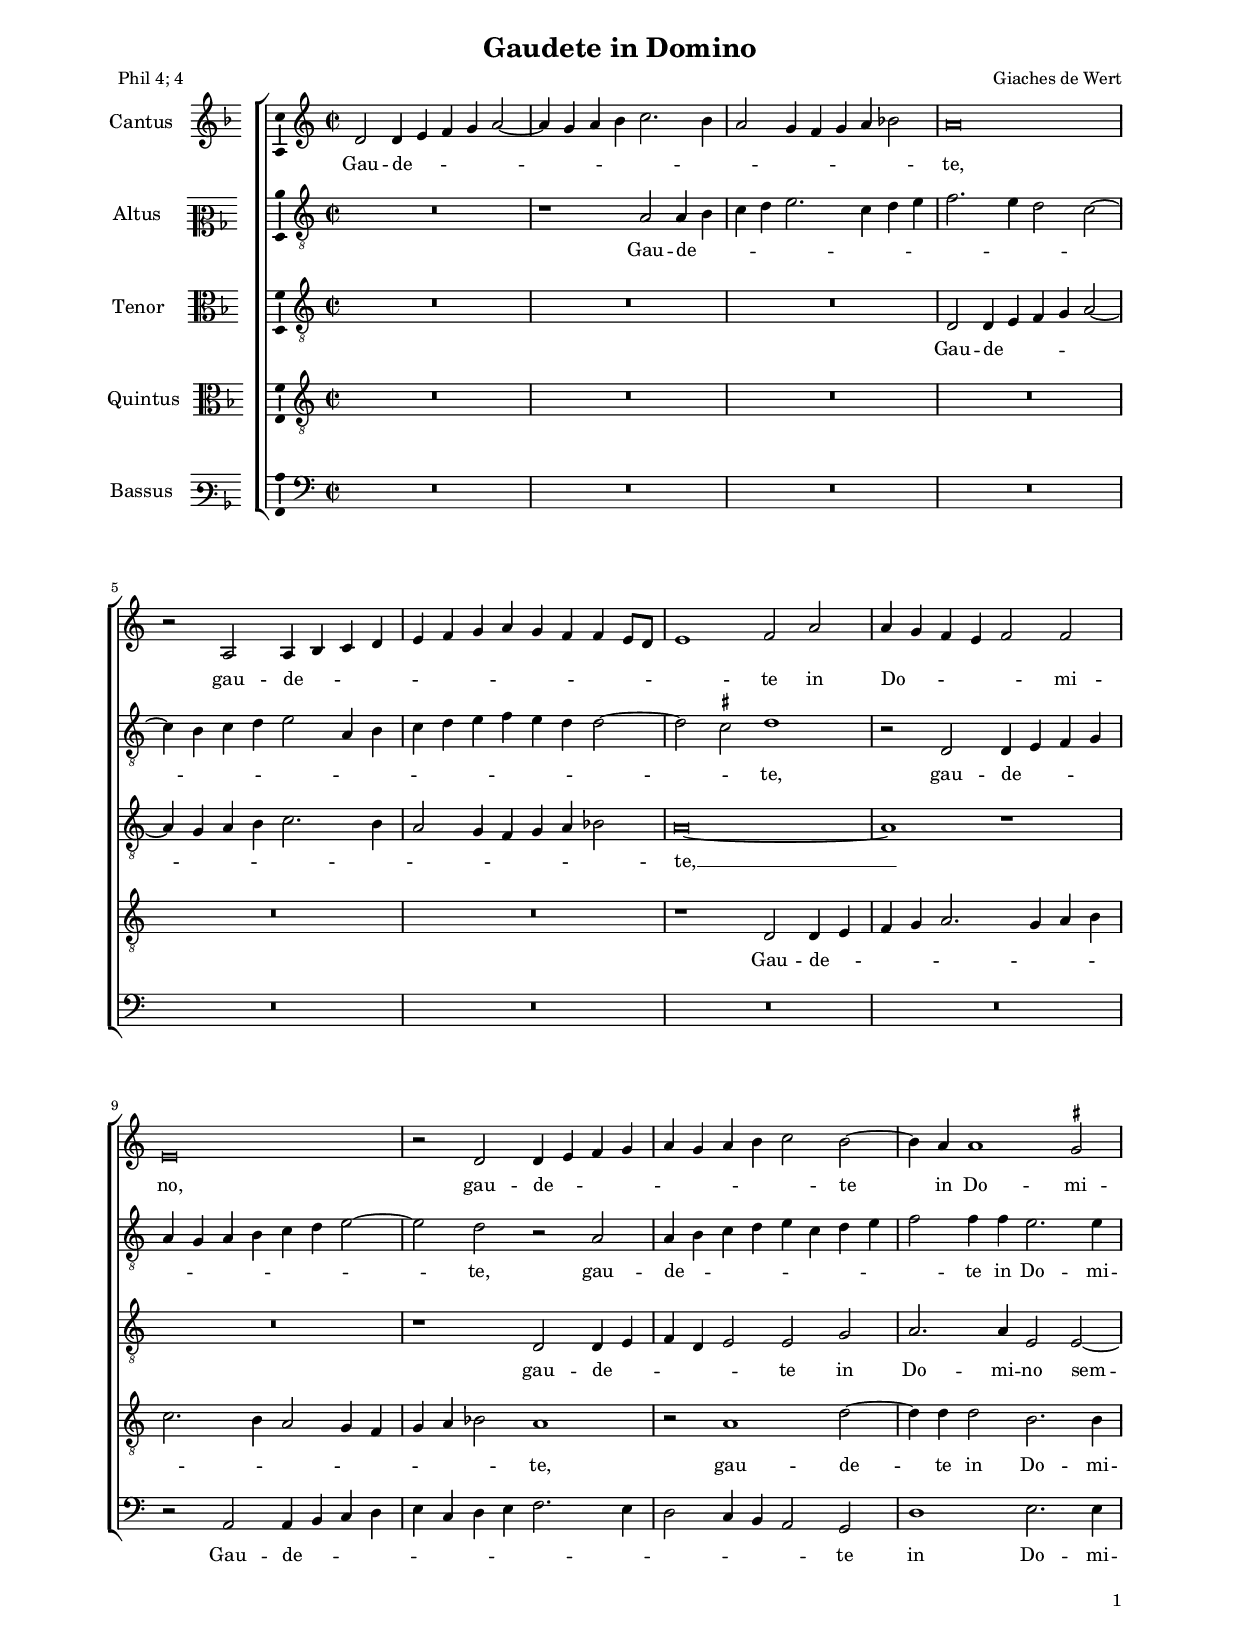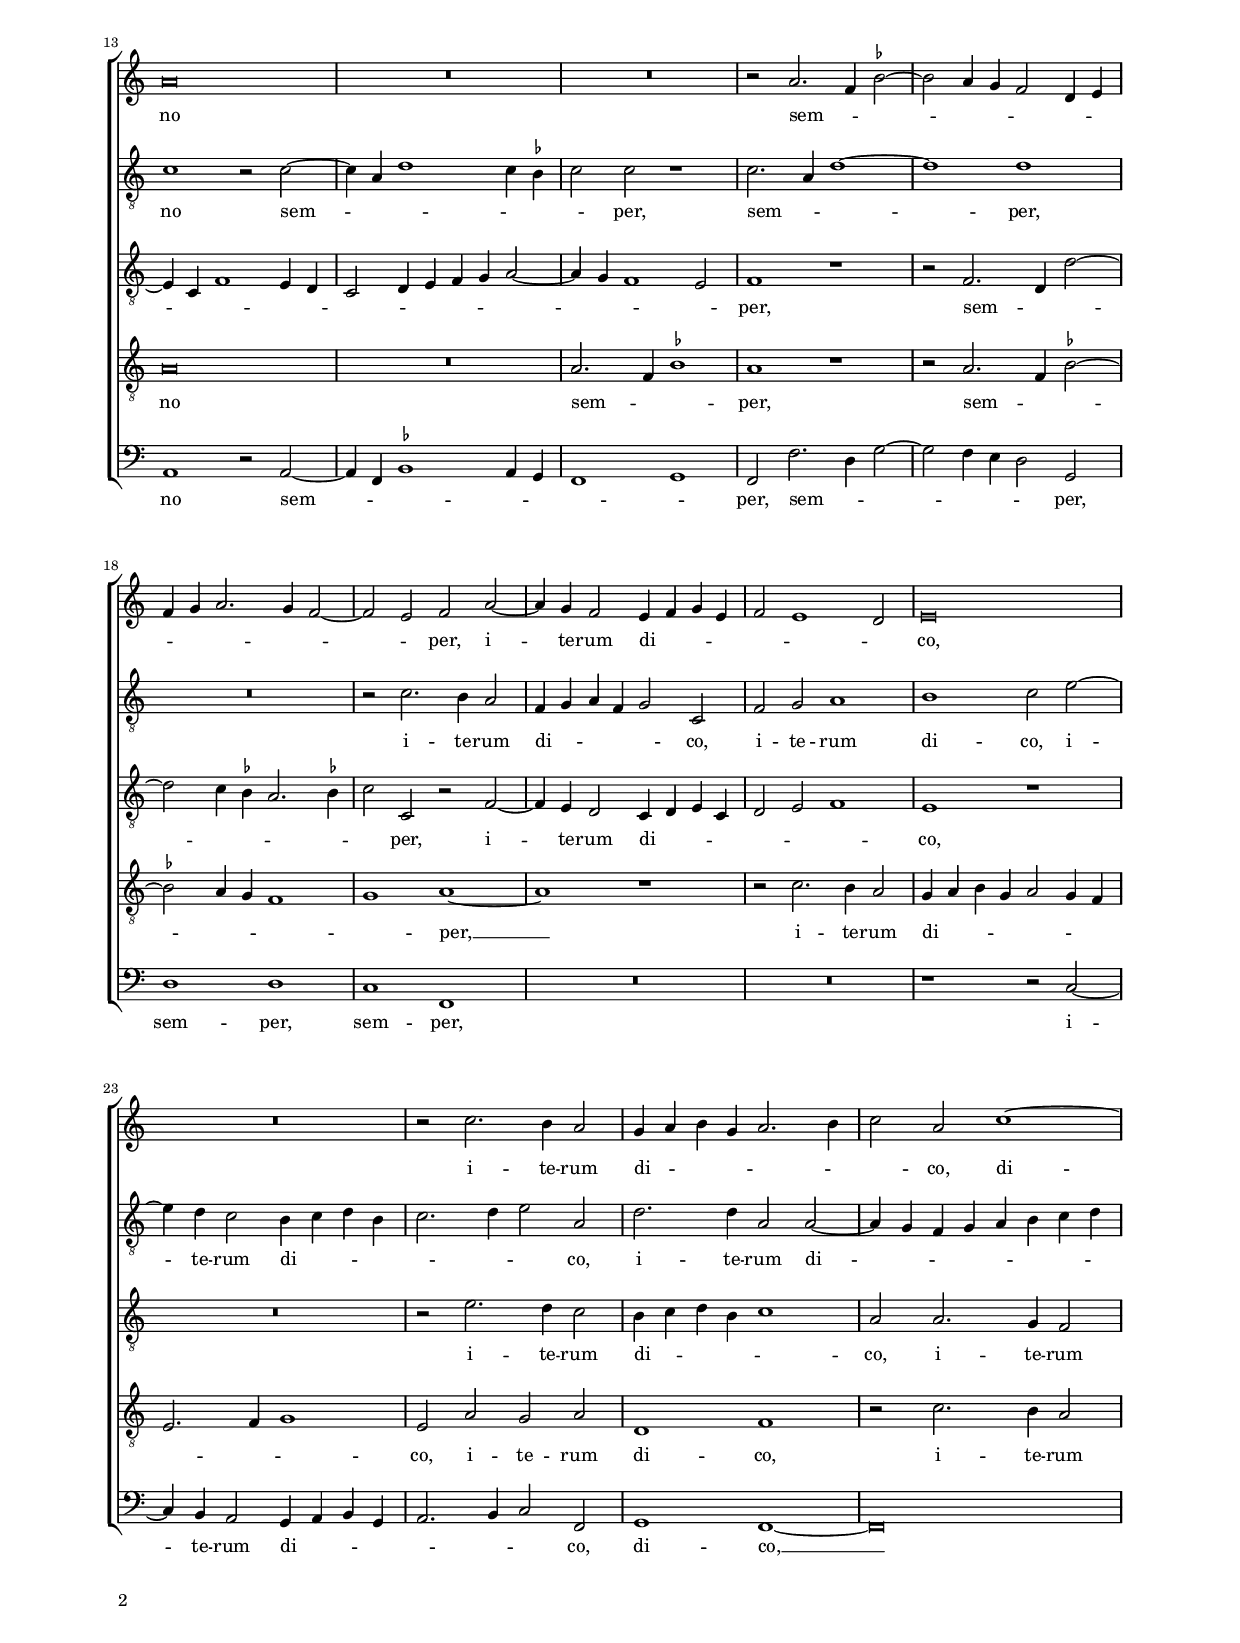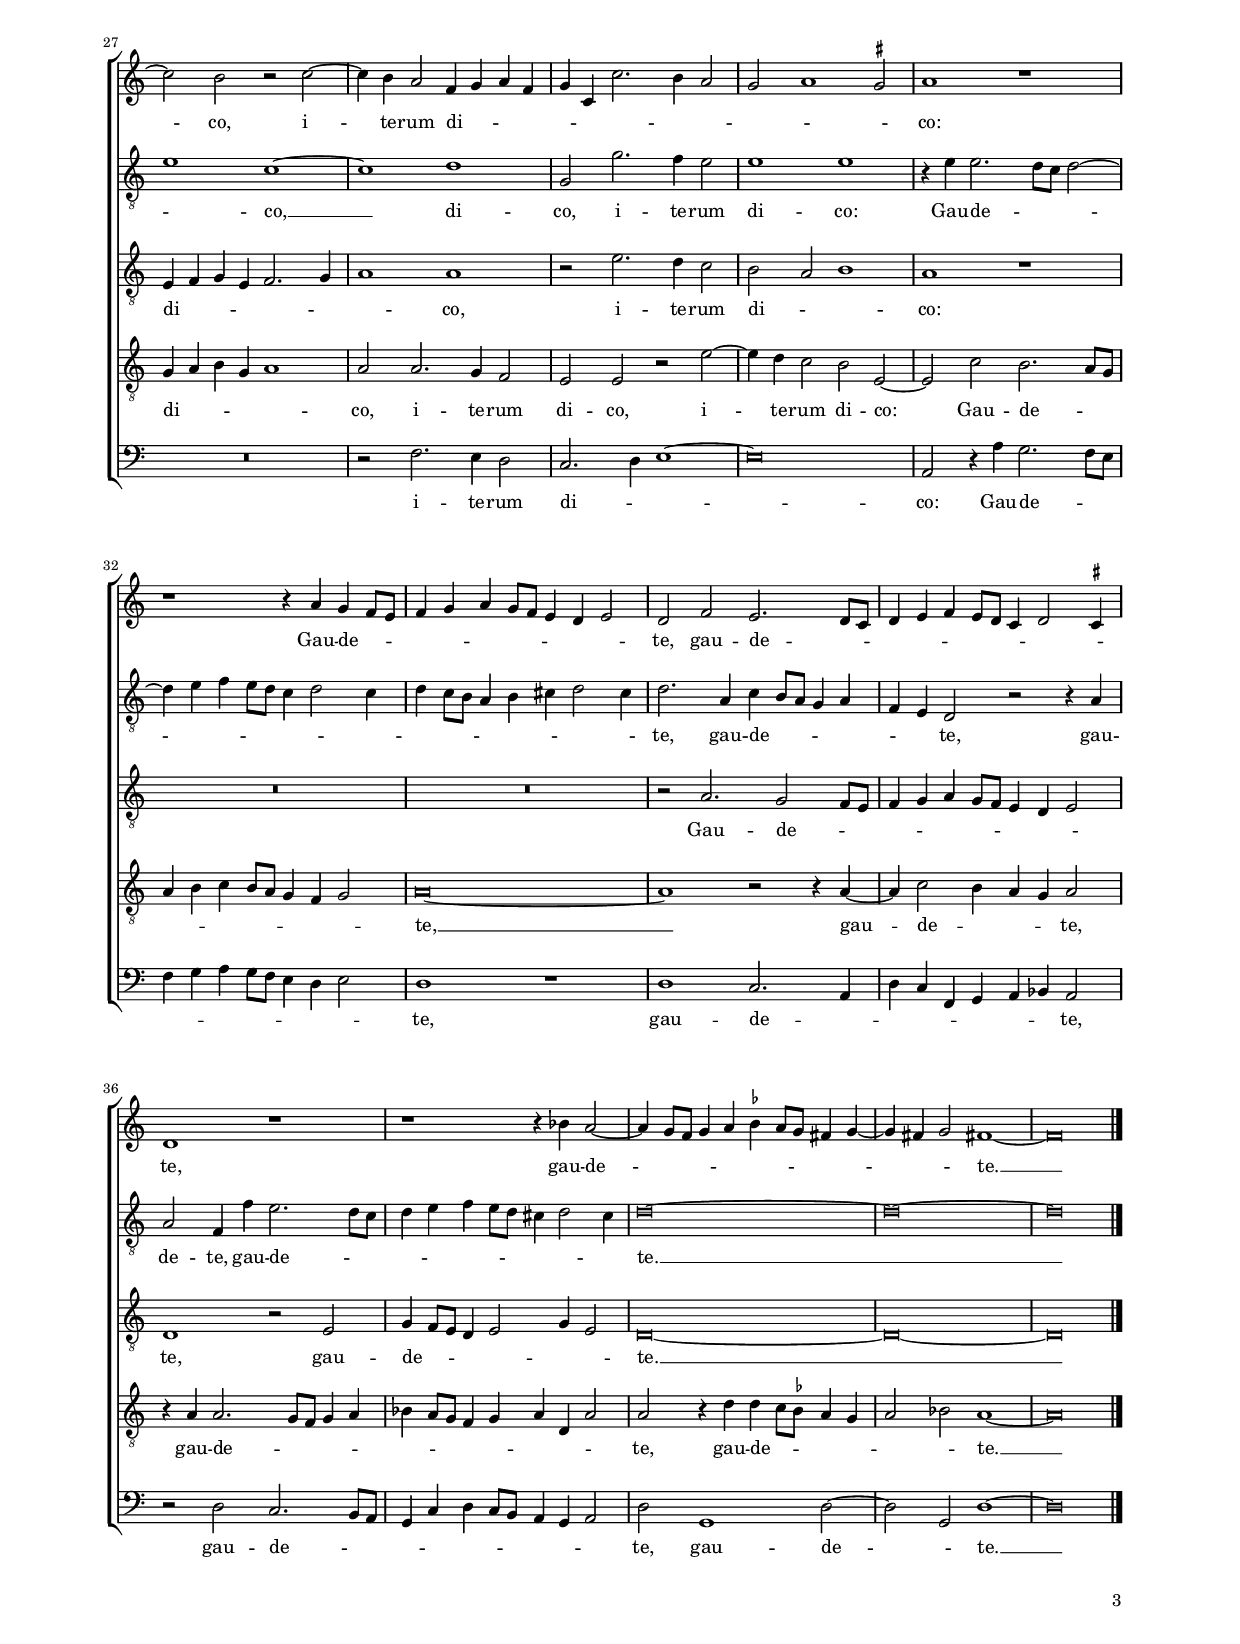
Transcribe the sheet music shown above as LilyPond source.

\header
{
  title="Gaudete in Domino"
  composer="Giaches de Wert"
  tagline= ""
  poet="Phil 4; 4"
}

\version "2.22.2"
\language deutsch
#(set-global-staff-size 15)
% #(set-default-paper-size "letter")
#(ly:set-option 'point-and-click #f)




	ficta = { \once \set suggestAccidentals = ##t }

	forget = #(define-music-function (music) (ly:music?) #{
		\accidentalStyle forget
		$music
		\accidentalStyle default
		#})

    
    
\paper
	{
	top-margin = 1.8 \cm
	bottom-margin = 1.2 \cm
	left-margin = 2 \cm
	right-margin = 2 \cm
	ragged-bottom = ##f
	ragged-last-bottom = ##f
	print-page-number = ##f
	system-system-spacing = #'((basic-distance . 17) (minimum-distance . 14) (padding . 7) (strechability . 150))
    oddFooterMarkup=\markup   \fill-line { "" \fromproperty #'page:page-number-string }
    evenFooterMarkup=\markup  \fill-line { \fromproperty #'page:page-number-string "" }
    last-bottom-spacing = #'((basic-distance . 12) (minimum-distance . 7) (padding . 4))
	systems-per-page = 3
%   page-count = 3
%	min-systems-per-page = 3
%	print-all-headers = ##t
%	print-first-page-number = ##t
%	first-page-number = 1
	}

	
global = {
	\key f \major
	\time 2/2 \set Score.measureLength = #(ly:make-moment 2/1)
    \set Score.tempoHideNote = ##t
    \tempo 2 = 90
    \skip 1*2*40 \bar "|."
	}
    

incipitcantus = \markup { \score {
	{
	\set Staff.instrumentName = \markup { \fontsize #1 "Cantus" }
	\key f \major
	\clef violin
	s4 \bar ""
	}
	\layout  {
	raggedright = ##t
	indent = 1.6 \cm
	line-width = 2.2\cm
	\context { \Staff \remove Time_signature_engraver }
	\override Staff.Clef.Y-extent = #'(0 . 0)
	}} \hspace #1 }

      
incipitaltus = \markup { \score {
	{
	\set Staff.instrumentName = \markup { \fontsize #1 "Altus" }
	\key f \major
	\clef mezzosoprano
	s4 \bar ""
	}
	\layout  {
	raggedright = ##t
	indent = 1.6 \cm
	line-width = 2.2\cm
	\context { \Staff \remove Time_signature_engraver }
	\override Staff.Clef.Y-extent = #'(0 . 0)
	}} \hspace #1 }


incipittenor = \markup { \score {
	{
	\set Staff.instrumentName = \markup { \fontsize #1 "Tenor" }
	\key f \major
	\clef alto
	s4 \bar ""
	}
	\layout  {
	raggedright = ##t
	indent = 1.6 \cm
	line-width = 2.2\cm
	\context { \Staff \remove Time_signature_engraver }
	\override Staff.Clef.Y-extent = #'(0 . 0)
	}} \hspace #1 }
      
      
incipitquintus = \markup { \score {
	{
	\set Staff.instrumentName = \markup { \fontsize #1 "Quintus" }
	\key f \major
	\clef alto
	s4 \bar ""
	}
	\layout  {
	raggedright = ##t
	indent = 1.6 \cm
	line-width = 2.2\cm
	\context { \Staff \remove Time_signature_engraver }
	\override Staff.Clef.Y-extent = #'(0 . 0)
	}} \hspace #1 }
      
      
incipitbassus = \markup { \score {
	{
	\set Staff.instrumentName = \markup { \fontsize #1 "Bassus" }
	\key f \major
	\clef varbaritone
	s4 \bar ""
	}
	\layout  {
	raggedright = ##t
	indent = 1.6 \cm
	line-width = 2.2\cm
	\context { \Staff \remove Time_signature_engraver }
	\override Staff.Clef.Y-extent = #'(0 . 0)
	}} \hspace #1 }


cantus =  \relative c''
	{
	g2 g4 a b c d2~
	d4 c d e f2. e4
	d2 c4 b c d es2
	d\breve
%5
	r2 d, d4 e f g |
	a4 b c d c b b a8 g
	a1 b2 d
	d4 c b a b2 b
	a\breve
%10
	r2 g g4 a b c |
	d4 c d e f2 e~
	e4 d d1 \ficta cis2
	d\breve
	R\breve
%15
	R\breve |
	r2 d2. b4 \ficta es2~
	\ficta es2 d4 c b2 g4 a
	b4 c d2. c4 b2~
	b2 a b d~
%20
	d4 c b2 a4 b c a |
	b2 a1 g2
	a\breve
	R\breve
	r2 f'2. e4 d2
%25
	c4 d e c d2. e4 |
	f2 d f1~
	f2 e r f~
	f4 e d2 b4 c d b
	c4 f, f'2. e4 d2
%30
	c2 d1 \ficta cis2 |
	d1 r
	r1 r4 d c b8 a
	b4 c d c8 b a4 g a2
	g2 b a2. g8 f
%35
	g4 a b a8 g f4 g2 \ficta fis4 |
	g1 r
	r1 r4 es' d2~
	d4 c8 b c4 d \ficta es4 d8 c h4 c~
	c4 h c2 h!1~
%40
	h\breve | 
	}


altus =  \relative c'
	{
	R\breve
	r1 d2 d4 e
	f4 g a2. f4 g a
	b2. a4 g2 f~
%5
	f4 e f g a2 d,4 e |
	f4 g a b a g g2~
	g2 \ficta fis g1
	r2 g, g4 a b c
	d4 c d e f g a2~
%10
	a2 g r d |
	d4 e f g a f g a
	b2 b4 b a2. a4
	f1 r2 f~
	f4 d g1 f4 \ficta es
%15
	f2 f r1 |
	f2. d4 g1~
	g1 g
	R\breve
	r2 f2. e4 d2
%20
	b4 c d b c2 f, |
	b2 c d1
	e1 f2 a~
	a4 g f2 e4 f g e
	f2. g4 a2 d,
%25
	g2. g4 d2 d~ |
	d4 c b c d4 e f g
	a1 f~
	f1 g
	c,2 c'2. b4 a2
%30
	a1 a |
	r4 a a2. g8 f g2~
	g4 a b a8 g f4 g2 f4
	g4 f8 e d4 e fis4 g2 fis4
	g2. d4 f e8 d c4 d
%35
	b4 a g2 r2 r4 d' |
	d2 b4 b' a2. g8 f
	g4 a b a8 g fis4 g2 fis4
	g\breve~
	g\breve~
%40
	g\breve |
	}


tenor =  \relative c'
	{
	R\breve
	R\breve
	R\breve
	g2 g4 a b c d2~
%5
	d4 c d e f2. e4 |
	d2 c4 b c d es2
	d\breve~
	d1 r
	R\breve
%10
	r1 g,2 g4 a |
	b4 g a2 a c
	d2. d4 a2 a~
	a4 f b1 a4 g
	f2 g4 a b c d2~
%15
	d4 c b1 a2 |
	b1 r
	r2 b2. g4 g'2~
	g2 f4 \ficta es d2. \ficta es!4
	f2 f, r b~
%20
	b4 a g2 f4 g a f |
	g2 a b1
	a1 r
	R\breve
	r2 a'2. g4 f2
%25
	e4 f g e f1 |
	d2 d2. c4 b2
	a4 b c a b2. c4
	d1 d
	r2 a'2. g4 f2
%30
	e2 d e1 |
	d1 r
	R\breve
	R\breve
	r2 d2. c2 b8 a
%35
	b4 c d c8 b a4 g a2 |
	g1 r2 a
	c4 b8 a g4 a2 c4 a2
	g\breve~
	g\breve~
%40
	g\breve |
	}


quintus  =  \relative c'
	{
	R\breve
	R\breve
	R\breve
	R\breve
%5
	R\breve |
	R\breve
	r1 g2 g4 a
	b4 c d2. c4 d e
	f2. e4 d2 c4 b
%10
	c4 d es2 d1 |
	r2 d1 g2~
	g4 g g2 e2. e4
	d\breve
	R\breve
%15
	d2. b4 \ficta es1 |
	d1 r
	r2 d2. b4 \ficta es2~
	\ficta es2 d4 c b1
	c1 d~
%20
	d1 r |
	r2 f2. e4 d2
	c4 d e c d2 c4 b
	a2. b4 c1
	a2 d c d
%25
	g,1 b |
	r2 f'2. e4 d2
	c4 d e c d1
	d2 d2. c4 b2
	a2 a r a'~
%30
	a4 g f2 e a,~ |
	a2 f' e2. d8 c
	d4 e f e8 d c4 b c2
	d\breve~
	d1 r2 r4 d~
%35
	d4 f2 e4 d4 c d2 |
	r4 d d2. c8 b c4 d
	es4 d8 c b4 c d g, d'2
	d2 r4 g g f8 \ficta es d4 c 
	d2 es d1~
%40
	d\breve |
	}


bassus  =  \relative c
	{
	R\breve
	R\breve
	R\breve
	R\breve
%5
	R\breve |
	R\breve
	R\breve
	R\breve
	r2 d d4 e f g
%10
	a4 f g a b2. a4 |
	g2 f4 e d2 c
	g'1 a2. a4
	d,1 r2 d~
	d4 b \ficta es1 d4 c
%15
	b1 c |
	b2 b'2. g4 c2~
	c2 b4 a g2 c,
	g'1 g
	f1 b,
%20
	R\breve |
	R\breve
	r1 r2 f'~
	f4 e d2 c4 d e c
	d2. e4 f2 b,
%25
	c1 b~ |
	b\breve
	R\breve
	r2 b'2. a4 g2
	f2. g4 a1~
%30
	a\breve |
	d,2 r4 d' c2. b8 a
	b4 c d c8 b a4 g a2
	g1 r
	g1 f2. d4
%35
	g4 f b, c d es d2 |
	r2 g f2. e8 d
	c4 f g f8 e d4 c d2
	g2 c,1 g'2~
	g2 c, g'1~
%40
	g\breve |
	}


lyricscantus = \lyricmode {
	Gau -- de -- _ _ _ _ _ _ _ _ _ _ _ _ _ _ _ te,
    gau -- de -- _ _ _ _ _ _ _ _ _ _ _ _ _ te in Do -- _ _ _ _ mi -- no,
    gau -- de -- _ _ _ _ _ _ _ _ te in Do -- mi -- no sem -- _ _ _ _ _ _ _ _ _ _ _ _ _ per,
    i -- te -- rum di -- _ _ _ _ _ _ co,
    i -- te -- rum di -- _ _ _ _ _ _ co,
    di -- co,
    i -- te -- rum di -- _ _ _ _ _ _ _ _ _ _ _ co:
    Gau -- de -- _ _ _ _ _ _ _ _ _ _ te,
    gau -- de -- _ _ _ _ _ _ _ _ _ _ te,
    gau -- de -- _ _ _ _ _ _ _ _ _ _ _ te. __
	}


lyricsaltus = \lyricmode {
	Gau -- de -- _ _ _ _ _ _ _ _ _ _ _ _ _ _ _ _ _ _ _ _ _ _ _ _ _ te,
    gau -- de -- _ _ _ _ _ _ _ _ _ _ te,
    gau -- de -- _ _ _ _ _ _ _ _ te in Do -- mi -- no sem -- _ _ _ _ _ per,
    sem -- _ _ per,
    i -- te -- rum di -- _ _ _ _ co,
    i -- te -- rum di -- co,
    i -- te -- rum di -- _ _ _ _ _ _ co,
    i -- te -- rum di -- _ _ _ _ _ _ _ _ co, __
    di -- co,
    i -- te -- rum di -- co:
    Gau -- de -- _ _ _ _ _ _ _ _ _ _ _ _ _ _ _ _ _ _ te,
    gau -- de -- _ _ _ _ _ _ te,
    gau -- de -- te,
    gau -- de -- _ _ _ _ _ _ _ _ _ _ te. __
	}


lyricstenor = \lyricmode {
	Gau -- de -- _ _ _ _ _ _ _ _ _ _ _ _ _ _ _ te, __
    gau -- de -- _ _ _ _ te in Do -- mi -- no sem -- _ _ _ _ _ _ _ _ _ _ _ _ _ per,
    sem -- _ _ _ _ _ _ _ per,
    i -- te -- rum di -- _ _ _ _ _ _ co,
    i -- te -- rum di -- _ _ _ _ co,
    i -- te -- rum di -- _ _ _ _ _ _ co,
    i -- te -- rum di -- _ _ co:
    Gau -- de -- _ _ _ _ _ _ _ _ _ _ te,
    gau -- de -- _ _ _ _ _ _ te. __
	}


lyricsquintus = \lyricmode {
	Gau -- de -- _ _ _ _ _ _ _ _ _ _ _ _ _ _ _ te,
    gau -- de -- te in Do -- mi -- no sem -- _ _ per,
    sem -- _ _ _ _ _ _ per, __
    i -- te -- rum di -- _ _ _ _ _ _ _ _ _ co,
    i -- te -- rum di -- co,
    i -- te -- rum di -- _ _ _ _ co,
    i -- te -- rum di -- co,
    i -- te -- rum di -- co:
    Gau -- de -- _ _ _ _ _ _ _ _ _ _ te, __
    gau -- de -- _ _ _ te,
    gau -- de -- _ _ _ _ _ _ _ _ _ _ _ _ te,
    gau -- de -- _ _ _ _ _ _ te. __
	}


lyricsbassus = \lyricmode {
	Gau -- de -- _ _ _ _ _ _ _ _ _ _ _ _ _ te in Do -- mi -- no sem -- _ _ _ _ _ _ per,
    sem -- _ _ _ _ _ per,
    sem -- per,
    sem -- per,
    i -- te -- rum di -- _ _ _ _ _ _ co,
    di -- co, __
    i -- te -- rum di -- _ _ co:
    Gau -- de -- _ _ _ _ _ _ _ _ _ _ te,
    gau -- de -- _ _ _ _ _ _ _ te,
    gau -- de -- _ _ _ _ _ _ _ _ _ _ te,
    gau -- de -- _ te. __
	}


\score
{  
    \transpose f c {
	\new ChoirStaff \with { \override StaffGrouper.staff-staff-spacing.basic-distance = #12 }
	<<

	\new Staff << \global
	\new Voice="v1" {
		\set Staff.instrumentName=\incipitcantus
%		\set Staff.instrumentName= "S"
		\set Staff.midiInstrument = "reed organ"
		\clef violin
		\cantus }
	\new Lyrics \lyricsto "v1" {\lyricscantus }
	>>


	\new Staff << \global
	\new Voice="v2" {
		\set Staff.instrumentName=\incipitaltus
%		\set Staff.instrumentName= "A"
		\set Staff.midiInstrument = "reed organ"
        \clef "G_8" % violin
		\altus}
	\new Lyrics \lyricsto "v2" {\lyricsaltus }
	>>


	\new Staff << \global
	\new Voice="v3" {
		\set Staff.instrumentName=\incipittenor
%		\set Staff.instrumentName= "T"
		\set Staff.midiInstrument = "reed organ"
		\clef "G_8"
		\tenor }
	\new Lyrics \lyricsto "v3" {\lyricstenor }
	>>


	\new Staff << \global
	\new Voice="v5" {
		\set Staff.instrumentName=\incipitquintus
%		\set Staff.instrumentName= "Q"
		\set Staff.midiInstrument = "reed organ"
		\clef "G_8"
		\quintus}
	\new Lyrics \lyricsto "v5" {\lyricsquintus }
	>>


	\new Staff << \global
	\new Voice="v4" {
		\set Staff.instrumentName=\incipitbassus
%		\set Staff.instrumentName= "B"
		\set Staff.midiInstrument = "reed organ"
		\clef bass 
		\bassus }
	\new Lyrics \lyricsto "v4" {\lyricsbassus}
	>>

	>>
	} % transpose

	\layout
	{
	indent = 2.5\cm
	\context { \Lyrics \override VerticalAxisGroup.nonstaff-relatedstaff-spacing.padding = #1.4 }
%	\context { \Lyrics \override LyricText.font-size = #1 }
	\context { \Staff \override TimeSignature.break-visibility = #end-of-line-invisible }
	\context { \Staff \consists "Ambitus_engraver" }
	\context { \Score \override BarNumber.padding = #2 }
	\context { \Voice \override NoteHead.style = #'baroque }
	}

\midi
	{
    	
	}

}


% EOF
